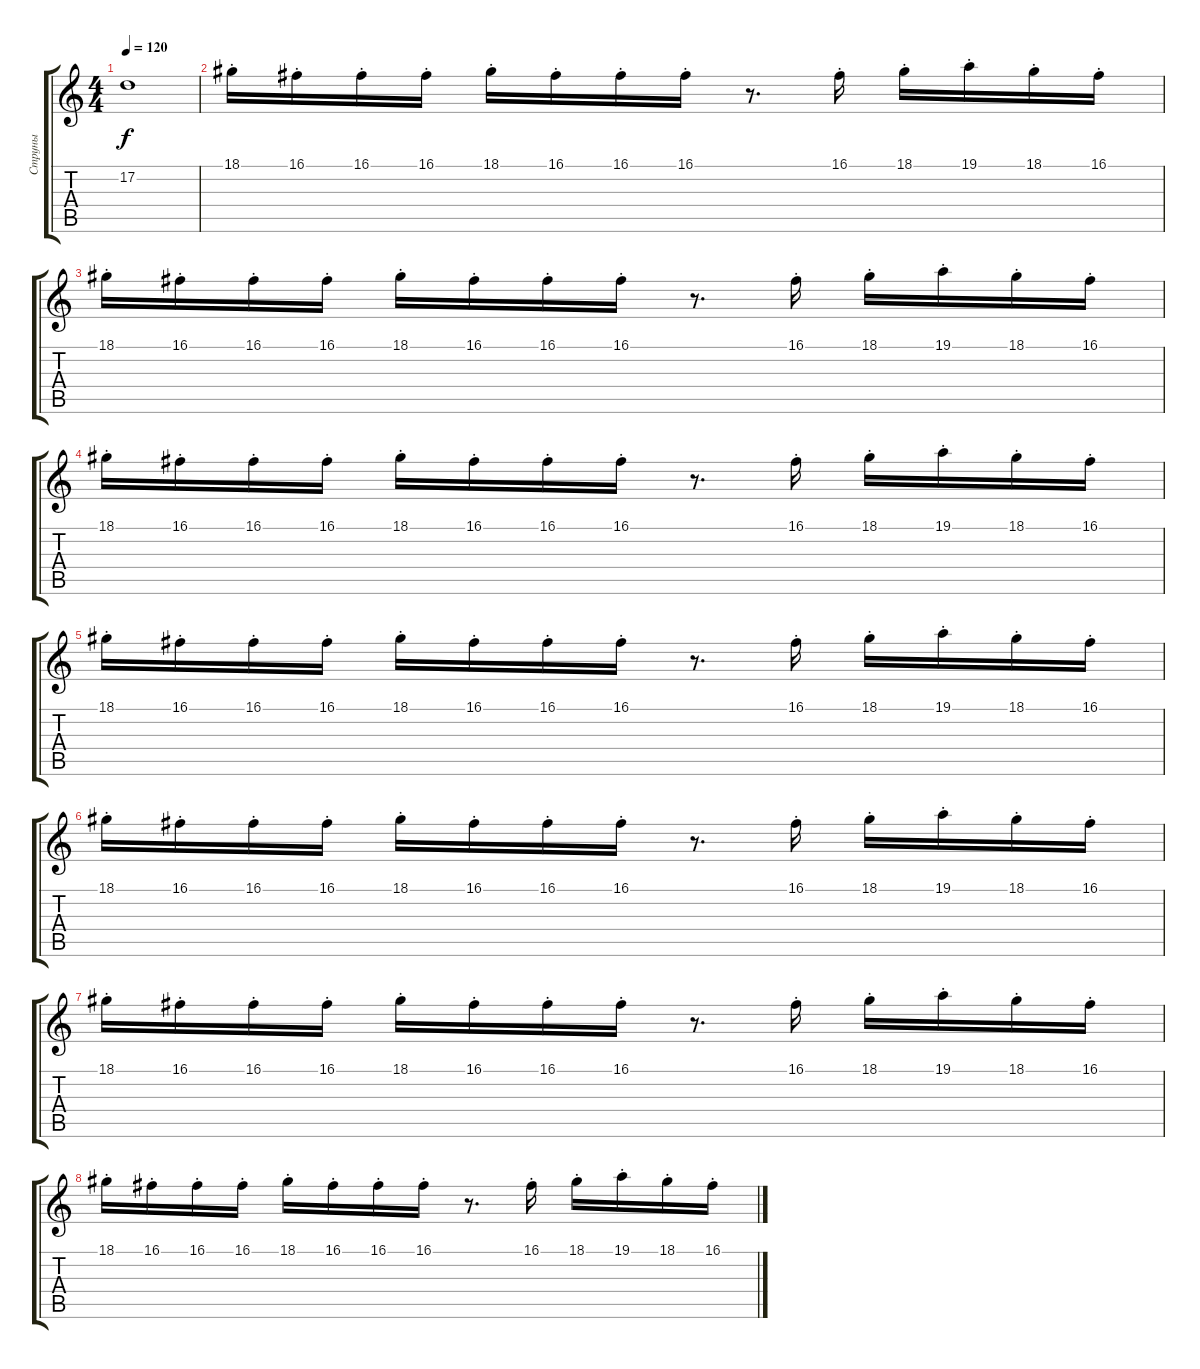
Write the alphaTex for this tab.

\track ("Струны" "Струны") {instrument stringensemble1}
\staff {score tabs}
\tuning (D4 A3 F3 C3 G2 D2) {hide}
\ts (4 4)
\tempo 120
\clef g2
\ks c
17.2{t}.1{dy f} |
18.1{st}.16 16.1{st}.16 16.1{st}.16 16.1{st}.16 18.1{st}.16 16.1{st}.16 16.1{st}.16 16.1{st}.16 r.8{d} 16.1{st}.16 18.1{st}.16 19.1{st}.16 18.1{st}.16 16.1{st}.16 |
18.1{st}.16 16.1{st}.16 16.1{st}.16 16.1{st}.16 18.1{st}.16 16.1{st}.16 16.1{st}.16 16.1{st}.16 r.8{d} 16.1{st}.16 18.1{st}.16 19.1{st}.16 18.1{st}.16 16.1{st}.16 |
18.1{st}.16 16.1{st}.16 16.1{st}.16 16.1{st}.16 18.1{st}.16 16.1{st}.16 16.1{st}.16 16.1{st}.16 r.8{d} 16.1{st}.16 18.1{st}.16 19.1{st}.16 18.1{st}.16 16.1{st}.16 |
18.1{st}.16 16.1{st}.16 16.1{st}.16 16.1{st}.16 18.1{st}.16 16.1{st}.16 16.1{st}.16 16.1{st}.16 r.8{d} 16.1{st}.16 18.1{st}.16 19.1{st}.16 18.1{st}.16 16.1{st}.16 |
18.1{st}.16 16.1{st}.16 16.1{st}.16 16.1{st}.16 18.1{st}.16 16.1{st}.16 16.1{st}.16 16.1{st}.16 r.8{d} 16.1{st}.16 18.1{st}.16 19.1{st}.16 18.1{st}.16 16.1{st}.16 |
18.1{st}.16 16.1{st}.16 16.1{st}.16 16.1{st}.16 18.1{st}.16 16.1{st}.16 16.1{st}.16 16.1{st}.16 r.8{d} 16.1{st}.16 18.1{st}.16 19.1{st}.16 18.1{st}.16 16.1{st}.16 |
18.1{st}.16 16.1{st}.16 16.1{st}.16 16.1{st}.16 18.1{st}.16 16.1{st}.16 16.1{st}.16 16.1{st}.16 r.8{d} 16.1{st}.16 18.1{st}.16 19.1{st}.16 18.1{st}.16 16.1{st}.16
